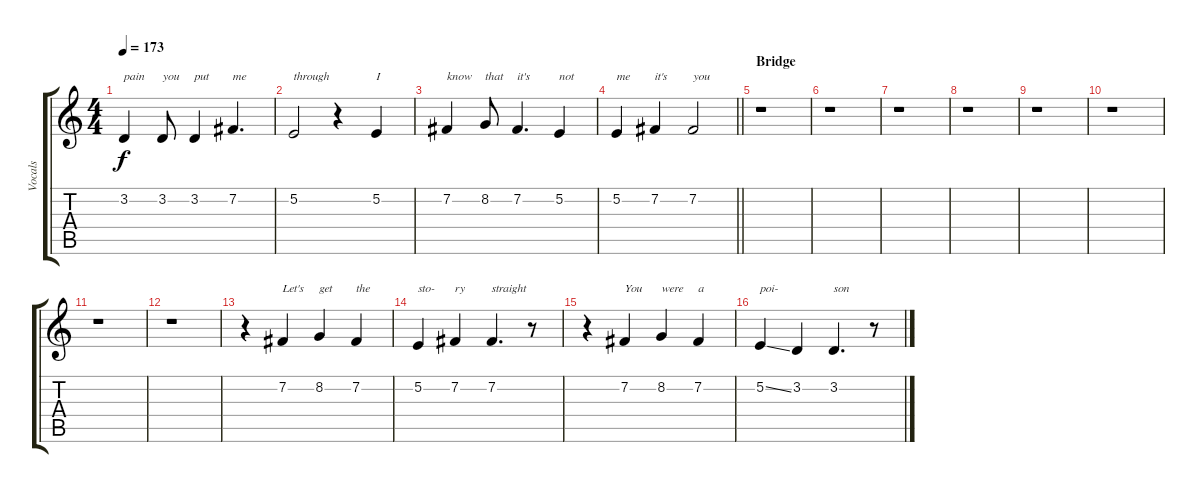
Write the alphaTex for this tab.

\track ("Vocals" "Vocals") {instrument lead1square}
\staff {score tabs}
\tuning (E4 B3 G3 D3 A2 E2) {hide}
\ts (4 4)
\tempo 173
\clef g2
\ks c
3.2.4{txt "pain" dy f} 3.2.8{txt "you"} 3.2.4{txt "put"} 7.2.4{d txt "me"} |
5.2.2{txt "through"} r.4 5.2.4{txt "I"} |
7.2.4{txt "know"} 8.2.8{txt "that"} 7.2.4{d txt "it's"} 5.2.4{txt "not"} |
\barLineRight lightlight
5.2.4{txt "me"} 7.2.4{txt "it's"} 7.2.2{txt "you"} |
\section ("" "Bridge")
r.1 |
r.1 |
r.1 |
r.1 |
r.1 |
r.1 |
r.1 |
r.1 |
r.4 7.2.4{txt "Let's"} 8.2.4{txt "get"} 7.2.4{txt "the"} |
5.2.4{txt "sto-"} 7.2.4{txt "ry"} 7.2.4{d txt "straight"} r.8 |
r.4 7.2.4{txt "You"} 8.2.4{txt "were"} 7.2.4{txt "a"} |
5.2{ss}.4{txt "poi-"} 3.2.4 3.2.4{d txt "son"} r.8
